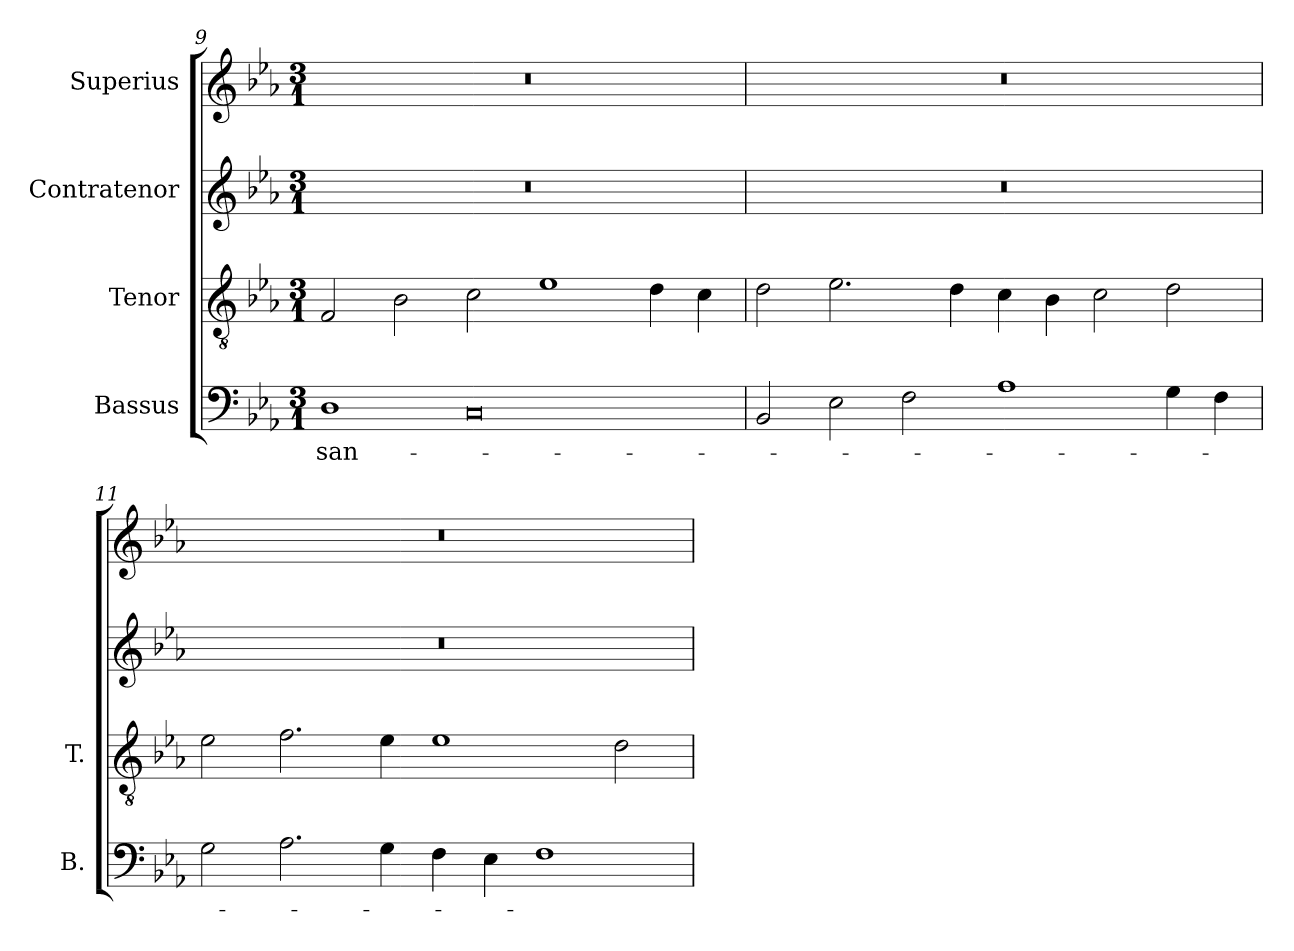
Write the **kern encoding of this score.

**kern	**text	**kern	**kern	**kern
*part4	*part4	*part3	*part2	*part1
*staff4	*staff4	*staff3	*staff2	*staff1
*I"Bassus	*	*I"Tenor	*I"Contratenor	*I"Superius
*I'B.	*	*I'T.	*	*
*clefF4	*	*clefGv2	*clefG2	*clefG2
*	*	*ITrd7c12	*ITrd7c12	*
*k[b-e-a-]	*	*k[b-e-a-]	*k[b-e-a-]	*k[b-e-a-]
*E-:	*	*E-:	*E-:	*E-:
*M3/1	*	*M3/1	*M3/1	*M3/1
=9	=9	=9	=9	=9
!	!LO:LY:b:color=#000000	!	!LO:N:vis=1	!LO:N:vis=1
1Di	san-	2FFi/	0.r	0.r
.	.	2BB-i\	.	.
0Ci	.	2Ci\	.	.
.	.	1E-i	.	.
.	.	4Di\	.	.
.	.	4Ci\	.	.
=10	=10	=10	=10	=10
!	!	!	!LO:N:vis=1	!LO:N:vis=1
2BB-i/	.	2Di\	0.r	0.r
2E-i\	.	2.E-i\	.	.
2Fi\	.	.	.	.
.	.	4Di\	.	.
1A-i	.	4Ci\	.	.
.	.	4BB-i\	.	.
.	.	2Ci\	.	.
4Gi\	.	2Di\	.	.
4Fi\	.	.	.	.
!!LO:LB:g=z
=11	=11	=11	=11	=11
!	!	!	!LO:N:vis=1	!LO:N:vis=1
2Gi\	.	2E-i\	0.r	0.r
2.A-i\	.	2.Fi\	.	.
4Gi\	.	4E-i\	.	.
4Fi\	.	1E-i	.	.
4E-i\	.	.	.	.
1Fi	.	.	.	.
.	.	2Di\	.	.
=	=	=	=	=
*-	*-	*-	*-	*-
